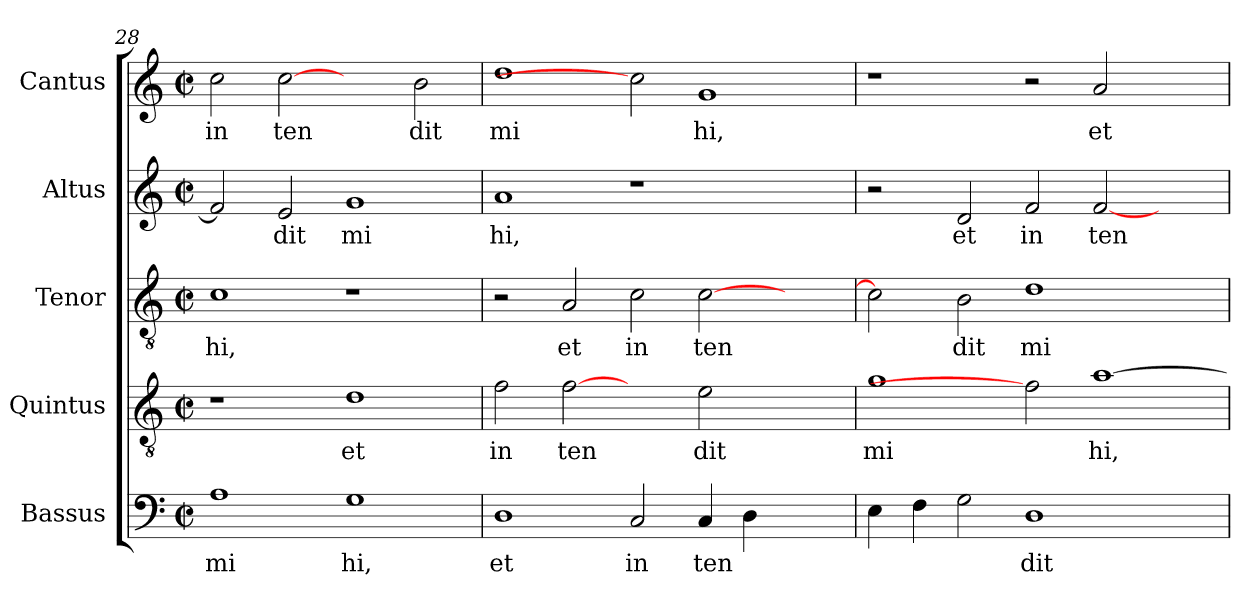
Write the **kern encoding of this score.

**kern	**text	**kern	**text	**kern	**text	**kern	**text	**kern	**text
*part5	*part5	*part4	*part4	*part3	*part3	*part2	*part2	*part1	*part1
*staff5	*staff5	*staff4	*staff4	*staff3	*staff3	*staff2	*staff2	*staff1	*staff1
*I"Bassus	*	*I"Quintus	*	*I"Tenor	*	*I"Altus	*	*I"Cantus	*
*clefF4	*	*clefGv2	*	*clefGv2	*	*clefG2	*	*clefG2	*
*M2/2	*	*M2/2	*	*M2/2	*	*M2/2	*	*M2/2	*
*met(c|)	*	*met(c|)	*	*met(c|)	*	*met(c|)	*	*met(c|)	*
=28	=28	=28	=28	=28	=28	=28	=28	=28	=28
!	!LO:LY:b:cj	!	!	!	!LO:LY:b:cj	!	!	!	!LO:LY:b:cj
1A	mi	1r	.	1c	hi,	2f/]	.	2cc\	in
!	!	!	!	!	!	!	!LO:LY:b:cj	!	!LO:LY:b:cj
.	.	.	.	.	.	2e/	dit	[2cc	ten
!	!LO:LY:b:cj	!	!LO:LY:b:cj	!	!	!	!LO:LY:b:cj	!	!
1G	hi,	1d	et	1r	.	1g	mi	2ryy	.
!	!	!	!	!	!	!	!	!	!LO:LY:b:cj
.	.	.	.	.	.	.	.	2b\	dit
=29	=29	=29	=29	=29	=29	=29	=29	=29	=29
!	!LO:LY:b:cj	!	!LO:LY:b:cj	!	!	!	!LO:LY:b:cj	!	!LO:LY:b:cj
1D	et	2f\	in	2r	.	1a	hi,	1dd	mi
!	!	!	!LO:LY:b:cj	!	!LO:LY:b:cj	!	!	!	!
.	.	[2f	ten	2A/	et	.	.	.	.
!	!LO:LY:b:cj	!	!	!	!LO:LY:b:cj	!	!	!	!
2C/	in	2ryy	.	2c\	in	1r	.	2cc]	.
!	!LO:LY:b	!	!LO:LY:b:cj	!	!LO:LY:b	!	!	!	!LO:LY:b:cj
4C/	ten	2e\	dit	[>2c\	ten	.	.	1g	hi,
4D\	.	.	.	.	.	.	.	.	.
2ryy	.	2ryy	.	2ryy	.	2ryy	.	.	.
=30	=30	=30	=30	=30	=30	=30	=30	=30	=30
!	!	!	!LO:LY:b:cj	!	!	!	!	!	!
4E\	.	1g	mi	2c\]	.	2r	.	1r	.
4F\	.	.	.	.	.	.	.	.	.
!	!	!	!	!	!LO:LY:b:cj	!	!LO:LY:b:cj	!	!
2G\	.	.	.	2B\	dit	2d/	et	.	.
!	!LO:LY:b:cj	!	!	!	!LO:LY:b:cj	!	!LO:LY:b:cj	!	!
1D	dit	2f]	.	1d	mi	2f/	in	2r	.
!	!	!	!LO:LY:b:cj	!	!	!	!LO:LY:b	!	!LO:LY:b:cj
.	.	[>1a	hi,	.	.	[<2f/	ten	2a/	et
2ryy	.	.	.	2ryy	.	2ryy	.	2ryy	.
=	=	=	=	=	=	=	=	=	=
*-	*-	*-	*-	*-	*-	*-	*-	*-	*-
